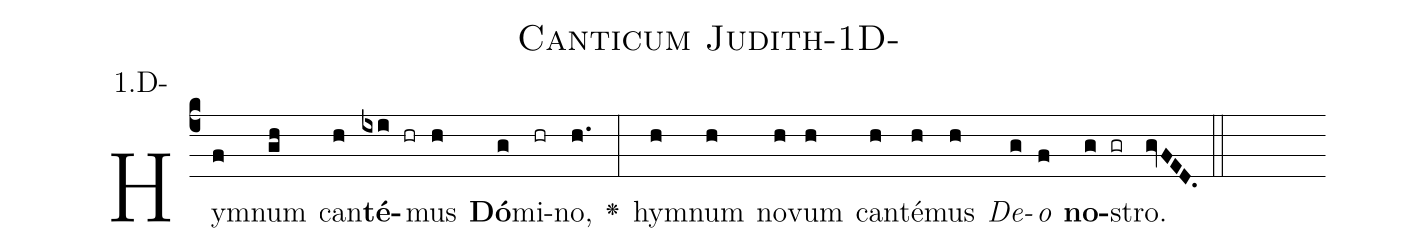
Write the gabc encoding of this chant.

name: Canticum Judith-1D-;
annotation: 1.D-;
%%
(c4)Hym(f)num(gh) can(h)<b>té</b>(ixi hr)mus(h) <b>Dó</b>(g)mi(hr)no,(h.) <v>\greheightstar</v>(:) hym(h)num(h) no(h)vum(h) can(h)té(h)mus(h) <i>De</i>(g)<i>o</i>(f) <b>no</b>(g gr)stro.(gvFED.) (::)


%E(h) u(h) o(g) u(f) a(g) e.(gvFED.) (::)
